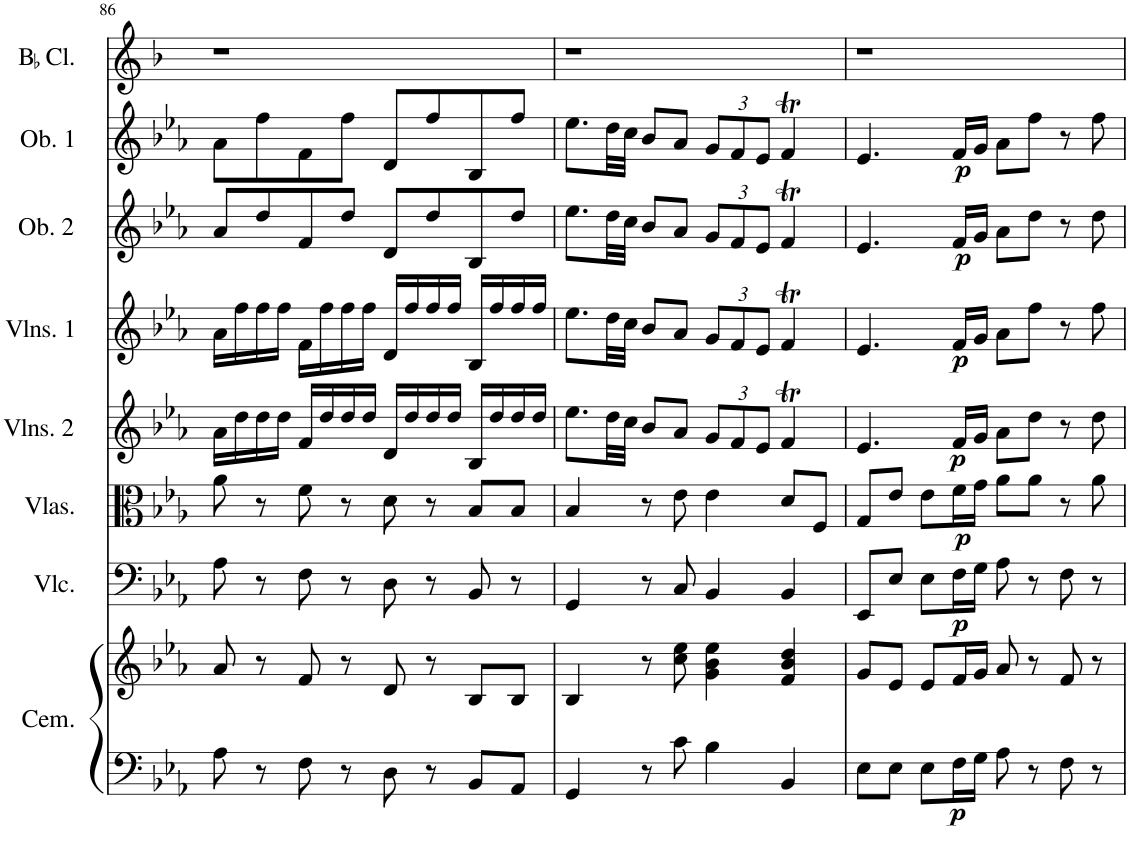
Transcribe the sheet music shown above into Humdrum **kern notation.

**kern	**kern	**dynam	**kern	**dynam	**kern	**dynam	**kern	**dynam	**kern	**dynam	**kern	**dynam	**kern	**dynam	**kern
*part8	*part8	*part8	*part7	*part7	*part6	*part6	*part5	*part5	*part4	*part4	*part3	*part3	*part2	*part2	*part1
*staff9	*staff8	*staff8/9	*staff7	*staff7	*staff6	*staff6	*staff5	*staff5	*staff4	*staff4	*staff3	*staff3	*staff2	*staff2	*staff1
*I"Cembalo	*	*	*I"Violoncello	*	*I"Violas	*	*I"Violins 2	*	*I"Violins 1	*	*I"Oboe 2	*	*I"Oboe 1	*	*I"BaccidentalFlat Clarinet
*I'Cem.	*	*	*I'Vlc.	*	*I'Vlas.	*	*I'Vlns. 2	*	*I'Vlns. 1	*	*I'Ob. 2	*	*I'Ob. 1	*	*I'BaccidentalFlat Cl.
!!LO:PB:g=z
*clefF4	*clefG2	*	*clefF4	*	*clefC3	*	*clefG2	*	*clefG2	*	*clefG2	*	*clefG2	*	*clefG2
*	*	*	*	*	*	*	*	*	*	*	*	*	*	*	*Trd1c2
*k[b-e-a-]	*k[b-e-a-]	*	*k[b-e-a-]	*	*k[b-e-a-]	*	*k[b-e-a-]	*	*k[b-e-a-]	*	*k[b-e-a-]	*	*k[b-e-a-]	*	*k[b-]
*M4/4	*M4/4	*	*M4/4	*	*M4/4	*	*M4/4	*	*M4/4	*	*M4/4	*	*M4/4	*	*M4/4
=86	=86	=86	=86	=86	=86	=86	=86	=86	=86	=86	=86	=86	=86	=86	=86
8A-\	8a-/	.	8A-\	.	8a-\	.	16a-\LL	.	16a-\LL	.	8a-/L	.	8a-\L	.	1r
.	.	.	.	.	.	.	16dd\	.	16ff\	.	.	.	.	.	.
8r	8r	.	8r	.	8r	.	16dd\	.	16ff\	.	8dd/	.	8ff\	.	.
.	.	.	.	.	.	.	16dd\JJ	.	16ff\JJ	.	.	.	.	.	.
8F\	8f/	.	8F\	.	8f\	.	16f/LL	.	16f\LL	.	8f/	.	8f\	.	.
.	.	.	.	.	.	.	16dd/	.	16ff\	.	.	.	.	.	.
8r	8r	.	8r	.	8r	.	16dd/	.	16ff\	.	8dd/J	.	8ff\J	.	.
.	.	.	.	.	.	.	16dd/JJ	.	16ff\JJ	.	.	.	.	.	.
8D\	8d/	.	8D\	.	8d\	.	16d/LL	.	16d/LL	.	8d/L	.	8d/L	.	.
.	.	.	.	.	.	.	16dd/	.	16ff/	.	.	.	.	.	.
8r	8r	.	8r	.	8r	.	16dd/	.	16ff/	.	8dd/	.	8ff/	.	.
.	.	.	.	.	.	.	16dd/JJ	.	16ff/JJ	.	.	.	.	.	.
8BB-/L	8B-/L	.	8BB-/	.	8B-/L	.	16B-/LL	.	16B-/LL	.	8B-/	.	8B-/	.	.
.	.	.	.	.	.	.	16dd/	.	16ff/	.	.	.	.	.	.
8AA-/J	8B-/J	.	8r	.	8B-/J	.	16dd/	.	16ff/	.	8dd/J	.	8ff/J	.	.
.	.	.	.	.	.	.	16dd/JJ	.	16ff/JJ	.	.	.	.	.	.
=87	=87	=87	=87	=87	=87	=87	=87	=87	=87	=87	=87	=87	=87	=87	=87
4GG/	4B-/	.	4GG/	.	4B-/	.	8.ee-\L	.	8.ee-\L	.	8.ee-\L	.	8.ee-\L	.	1r
.	.	.	.	.	.	.	32dd\LL	.	32dd\LL	.	32dd\LL	.	32dd\LL	.	.
.	.	.	.	.	.	.	32cc\JJJ	.	32cc\JJJ	.	32cc\JJJ	.	32cc\JJJ	.	.
8r	8r	.	8r	.	8r	.	8b-/L	.	8b-/L	.	8b-/L	.	8b-/L	.	.
8c\	8cc\ 8ee-\	.	8C/	.	8e-\	.	8a-/J	.	8a-/J	.	8a-/J	.	8a-/J	.	.
*	*	*	*	*	*	*	*Xbrackettup	*	*Xbrackettup	*	*Xbrackettup	*	*Xbrackettup	*	*
4B-\	4g\ 4b-\ 4ee-\	.	4BB-/	.	4e-\	.	12g/L	.	12g/L	.	12g/L	.	12g/L	.	.
.	.	.	.	.	.	.	12f/	.	12f/	.	12f/	.	12f/	.	.
.	.	.	.	.	.	.	12e-/J	.	12e-/J	.	12e-/J	.	12e-/J	.	.
4BB-/	4f/ 4b-/ 4dd/	.	4BB-/	.	8d/L	.	4fT/	.	4fT/	.	4fT/	.	4fT/	.	.
.	.	.	.	.	8F/J	.	.	.	.	.	.	.	.	.	.
=88	=88	=88	=88	=88	=88	=88	=88	=88	=88	=88	=88	=88	=88	=88	=88
8E-\L	8g/L	.	8EE-/L	.	8G/L	.	4.e-/	.	4.e-/	.	4.e-/	.	4.e-/	.	1r
8E-\J	8e-/J	.	8E-/J	.	8e-/J	.	.	.	.	.	.	.	.	.	.
8E-\L	8e-/L	.	8E-\L	.	8e-\L	.	.	.	.	.	.	.	.	.	.
!	!	!LO:DY:b=2	!	!LO:DY:b	!	!LO:DY:b	!	!LO:DY:b	!	!LO:DY:b	!	!LO:DY:b	!	!LO:DY:b	!
16F\L	16f/L	p	16F\L	p	16f\L	p	16f/LL	p	16f/LL	p	16f/LL	p	16f/LL	p	.
16G\JJ	16g/JJ	.	16G\JJ	.	16g\JJ	.	16g/JJ	.	16g/JJ	.	16g/JJ	.	16g/JJ	.	.
8A-\	8a-/	.	8A-\	.	8a-\L	.	8a-\L	.	8a-\L	.	8a-\L	.	8a-\L	.	.
8r	8r	.	8r	.	8a-\J	.	8dd\J	.	8ff\J	.	8dd\J	.	8ff\J	.	.
8F\	8f/	.	8F\	.	8r	.	8r	.	8r	.	8r	.	8r	.	.
8r	8r	.	8r	.	8a-\	.	8dd\	.	8ff\	.	8dd\	.	8ff\	.	.
=	=	=	=	=	=	=	=	=	=	=	=	=	=	=	=
*-	*-	*-	*-	*-	*-	*-	*-	*-	*-	*-	*-	*-	*-	*-	*-
